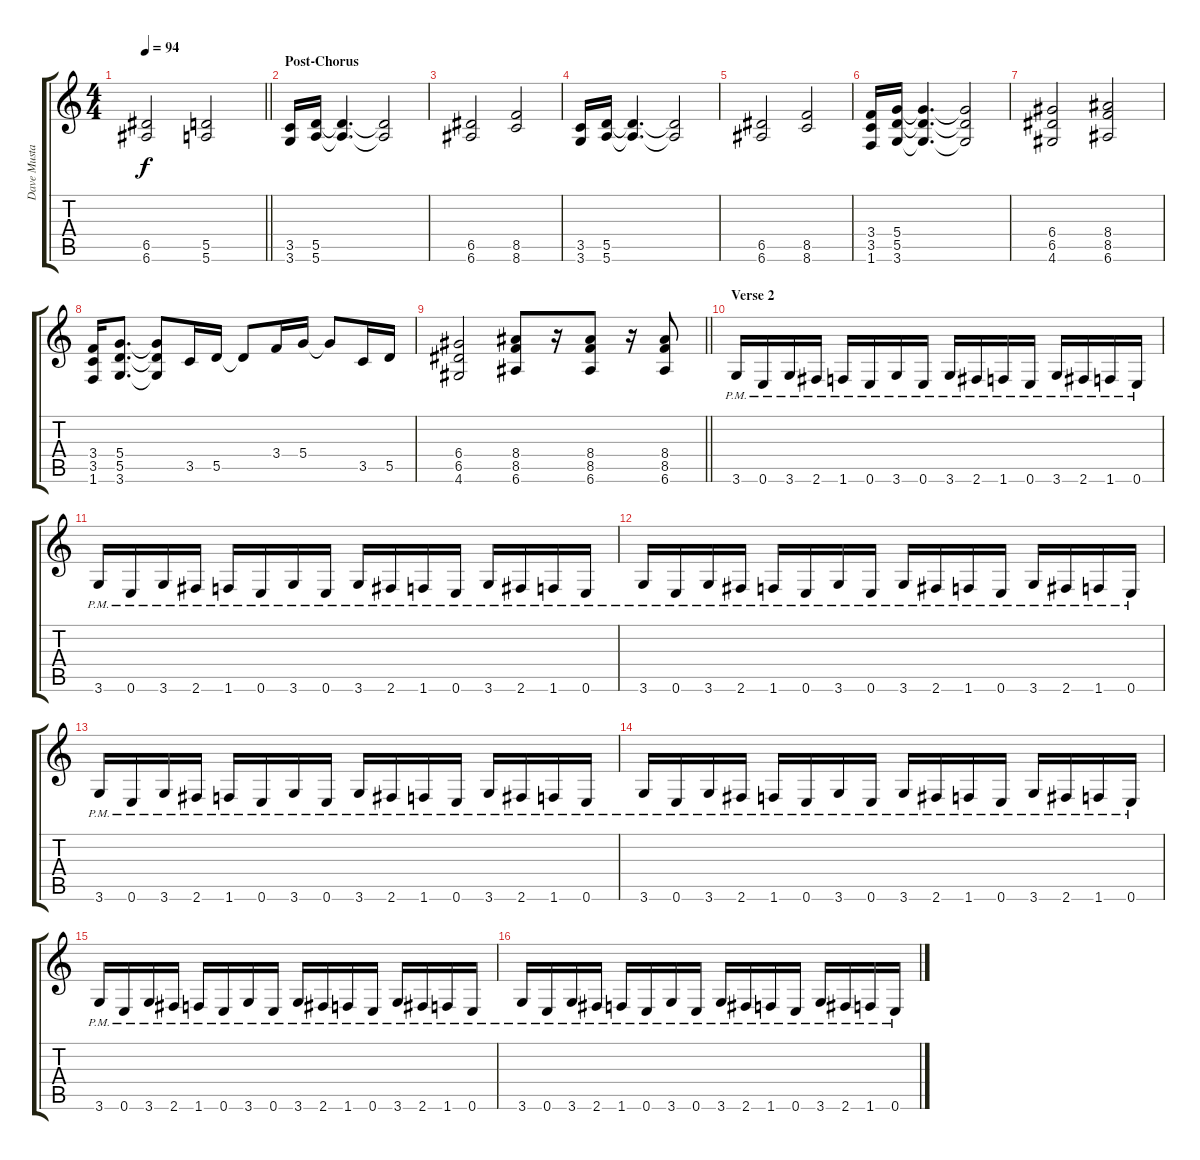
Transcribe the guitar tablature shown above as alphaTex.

\track ("Dave Mustaine" "Dave Musta") {instrument distortionguitar}
\staff {score tabs}
\tuning (E4 B3 G3 D3 A2 E2) {hide}
\ts (4 4)
\tempo 94
\clef g2
\barLineRight lightlight
\ks c
(6.5 6.6).2{dy f} (5.5 5.6).2 |
\section ("" "Post-Chorus")
(3.5 3.6).16 (5.5 5.6).16 (5.5{t} 5.6{t}).4{d} (5.5{t} 5.6{t}).2 |
(6.5 6.6).2 (8.5 8.6).2 |
(3.5 3.6).16 (5.5 5.6).16 (5.5{t} 5.6{t}).4{d} (5.5{t} 5.6{t}).2 |
(6.5 6.6).2 (8.5 8.6).2 |
(3.4 3.5 1.6).16 (5.4 5.5 3.6).16 (5.4{t} 5.5{t} 3.6{t}).4{d} (5.4{t} 5.5{t} 3.6{t}).2 |
(6.4 6.5 4.6).2 (8.4 8.5 6.6).2 |
(3.4 3.5 1.6).16 (5.4 5.5 3.6).8{d} (5.4{t} 5.5{t} 3.6{t}).8 3.5.16 5.5.16 5.5{t}.8 3.4.16 5.4.16 5.4{t}.8 3.5.16 5.5.16 |
\barLineRight lightlight
(6.4 6.5 4.6).2 (8.4 8.5 6.6).8 r.16 (8.4 8.5 6.6).8 r.16 (8.4 8.5 6.6).8 |
\section ("" "Verse 2")
3.6{pm}.16 0.6{pm}.16 3.6{pm}.16 2.6{pm}.16 1.6{pm}.16 0.6{pm}.16 3.6{pm}.16 0.6{pm}.16 3.6{pm}.16 2.6{pm}.16 1.6{pm}.16 0.6{pm}.16 3.6{pm}.16 2.6{pm}.16 1.6{pm}.16 0.6{pm}.16 |
3.6{pm}.16 0.6{pm}.16 3.6{pm}.16 2.6{pm}.16 1.6{pm}.16 0.6{pm}.16 3.6{pm}.16 0.6{pm}.16 3.6{pm}.16 2.6{pm}.16 1.6{pm}.16 0.6{pm}.16 3.6{pm}.16 2.6{pm}.16 1.6{pm}.16 0.6{pm}.16 |
3.6{pm}.16 0.6{pm}.16 3.6{pm}.16 2.6{pm}.16 1.6{pm}.16 0.6{pm}.16 3.6{pm}.16 0.6{pm}.16 3.6{pm}.16 2.6{pm}.16 1.6{pm}.16 0.6{pm}.16 3.6{pm}.16 2.6{pm}.16 1.6{pm}.16 0.6{pm}.16 |
3.6{pm}.16 0.6{pm}.16 3.6{pm}.16 2.6{pm}.16 1.6{pm}.16 0.6{pm}.16 3.6{pm}.16 0.6{pm}.16 3.6{pm}.16 2.6{pm}.16 1.6{pm}.16 0.6{pm}.16 3.6{pm}.16 2.6{pm}.16 1.6{pm}.16 0.6{pm}.16 |
3.6{pm}.16 0.6{pm}.16 3.6{pm}.16 2.6{pm}.16 1.6{pm}.16 0.6{pm}.16 3.6{pm}.16 0.6{pm}.16 3.6{pm}.16 2.6{pm}.16 1.6{pm}.16 0.6{pm}.16 3.6{pm}.16 2.6{pm}.16 1.6{pm}.16 0.6{pm}.16 |
3.6{pm}.16 0.6{pm}.16 3.6{pm}.16 2.6{pm}.16 1.6{pm}.16 0.6{pm}.16 3.6{pm}.16 0.6{pm}.16 3.6{pm}.16 2.6{pm}.16 1.6{pm}.16 0.6{pm}.16 3.6{pm}.16 2.6{pm}.16 1.6{pm}.16 0.6{pm}.16 |
3.6{pm}.16 0.6{pm}.16 3.6{pm}.16 2.6{pm}.16 1.6{pm}.16 0.6{pm}.16 3.6{pm}.16 0.6{pm}.16 3.6{pm}.16 2.6{pm}.16 1.6{pm}.16 0.6{pm}.16 3.6{pm}.16 2.6{pm}.16 1.6{pm}.16 0.6{pm}.16
